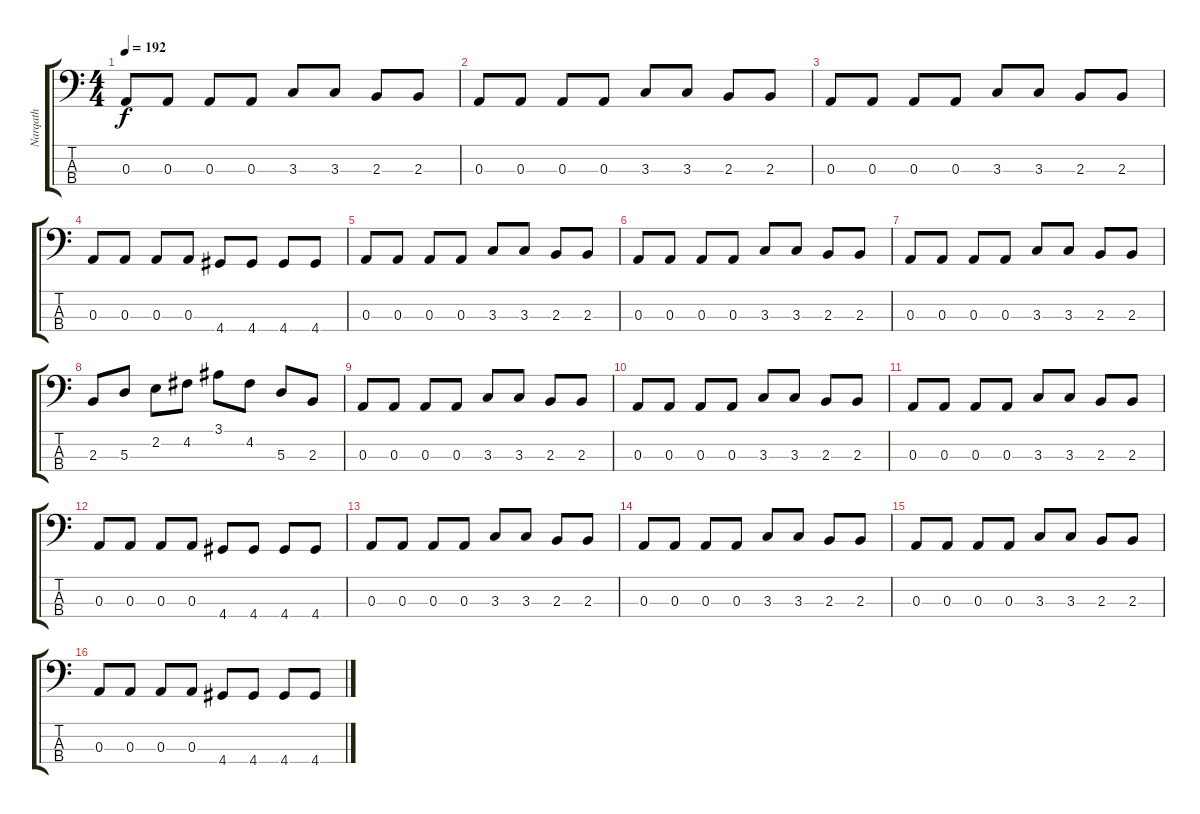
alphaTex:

\track ("Narqath" "Narqath") {instrument electricbasspick}
\staff {score tabs}
\tuning (G2 D2 A1 E1) {hide}
\ts (4 4)
\tempo 192
\clef f4
\ks c
0.3.8{dy f} 0.3.8 0.3.8 0.3.8 3.3.8 3.3.8 2.3.8 2.3.8 |
0.3.8 0.3.8 0.3.8 0.3.8 3.3.8 3.3.8 2.3.8 2.3.8 |
0.3.8 0.3.8 0.3.8 0.3.8 3.3.8 3.3.8 2.3.8 2.3.8 |
0.3.8 0.3.8 0.3.8 0.3.8 4.4.8 4.4.8 4.4.8 4.4.8 |
0.3.8 0.3.8 0.3.8 0.3.8 3.3.8 3.3.8 2.3.8 2.3.8 |
0.3.8 0.3.8 0.3.8 0.3.8 3.3.8 3.3.8 2.3.8 2.3.8 |
0.3.8 0.3.8 0.3.8 0.3.8 3.3.8 3.3.8 2.3.8 2.3.8 |
2.3.8 5.3.8 2.2.8 4.2.8 3.1.8 4.2.8 5.3.8 2.3.8 |
0.3.8 0.3.8 0.3.8 0.3.8 3.3.8 3.3.8 2.3.8 2.3.8 |
0.3.8 0.3.8 0.3.8 0.3.8 3.3.8 3.3.8 2.3.8 2.3.8 |
0.3.8 0.3.8 0.3.8 0.3.8 3.3.8 3.3.8 2.3.8 2.3.8 |
0.3.8 0.3.8 0.3.8 0.3.8 4.4.8 4.4.8 4.4.8 4.4.8 |
0.3.8 0.3.8 0.3.8 0.3.8 3.3.8 3.3.8 2.3.8 2.3.8 |
0.3.8 0.3.8 0.3.8 0.3.8 3.3.8 3.3.8 2.3.8 2.3.8 |
0.3.8 0.3.8 0.3.8 0.3.8 3.3.8 3.3.8 2.3.8 2.3.8 |
0.3.8 0.3.8 0.3.8 0.3.8 4.4.8 4.4.8 4.4.8 4.4.8
